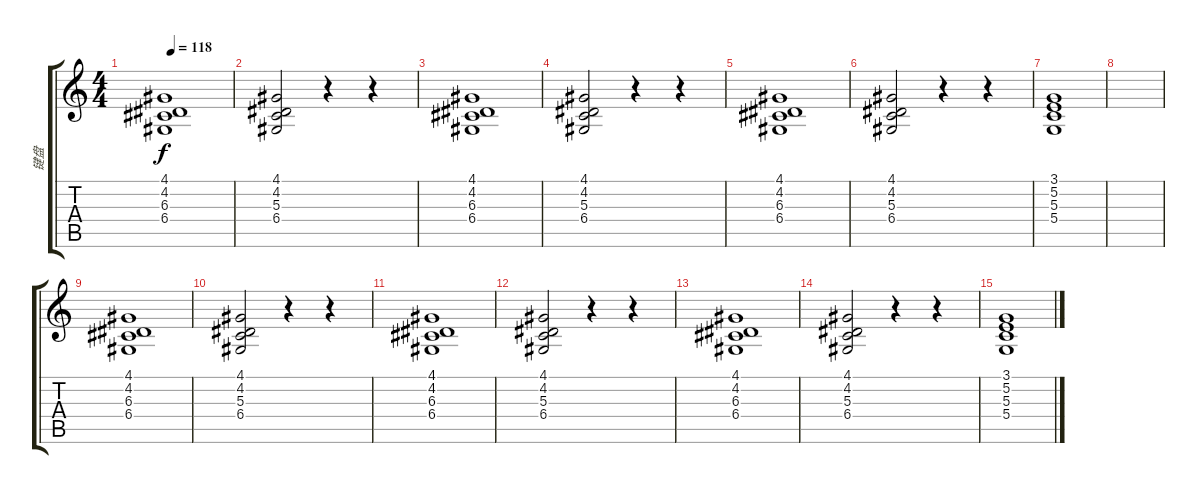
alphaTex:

\track ("键盘" "键盘") {instrument lead6voice}
\staff {score tabs}
\tuning (E4 B3 G3 D3 A2 E2) {hide}
\ts (4 4)
\tempo 118
\clef g2
\ks c
(4.1 4.2 6.3 6.4).1{dy f volume 9 instrument synthstrings2} |
(4.1 4.2 5.3 6.4).2 r.4 r.4 |
(4.1 4.2 6.3 6.4).1{volume 9 instrument synthstrings2} |
(4.1 4.2 5.3 6.4).2 r.4 r.4 |
(4.1 4.2 6.3 6.4).1{volume 9 instrument synthstrings2} |
(4.1 4.2 5.3 6.4).2 r.4 r.4 |
(3.1 5.2 5.3 5.4).1 |
|
(4.1 4.2 6.3 6.4).1{volume 9 instrument synthstrings2} |
(4.1 4.2 5.3 6.4).2 r.4 r.4 |
(4.1 4.2 6.3 6.4).1{volume 9 instrument synthstrings2} |
(4.1 4.2 5.3 6.4).2 r.4 r.4 |
(4.1 4.2 6.3 6.4).1{volume 9 instrument synthstrings2} |
(4.1 4.2 5.3 6.4).2 r.4 r.4 |
(3.1 5.2 5.3 5.4).1
